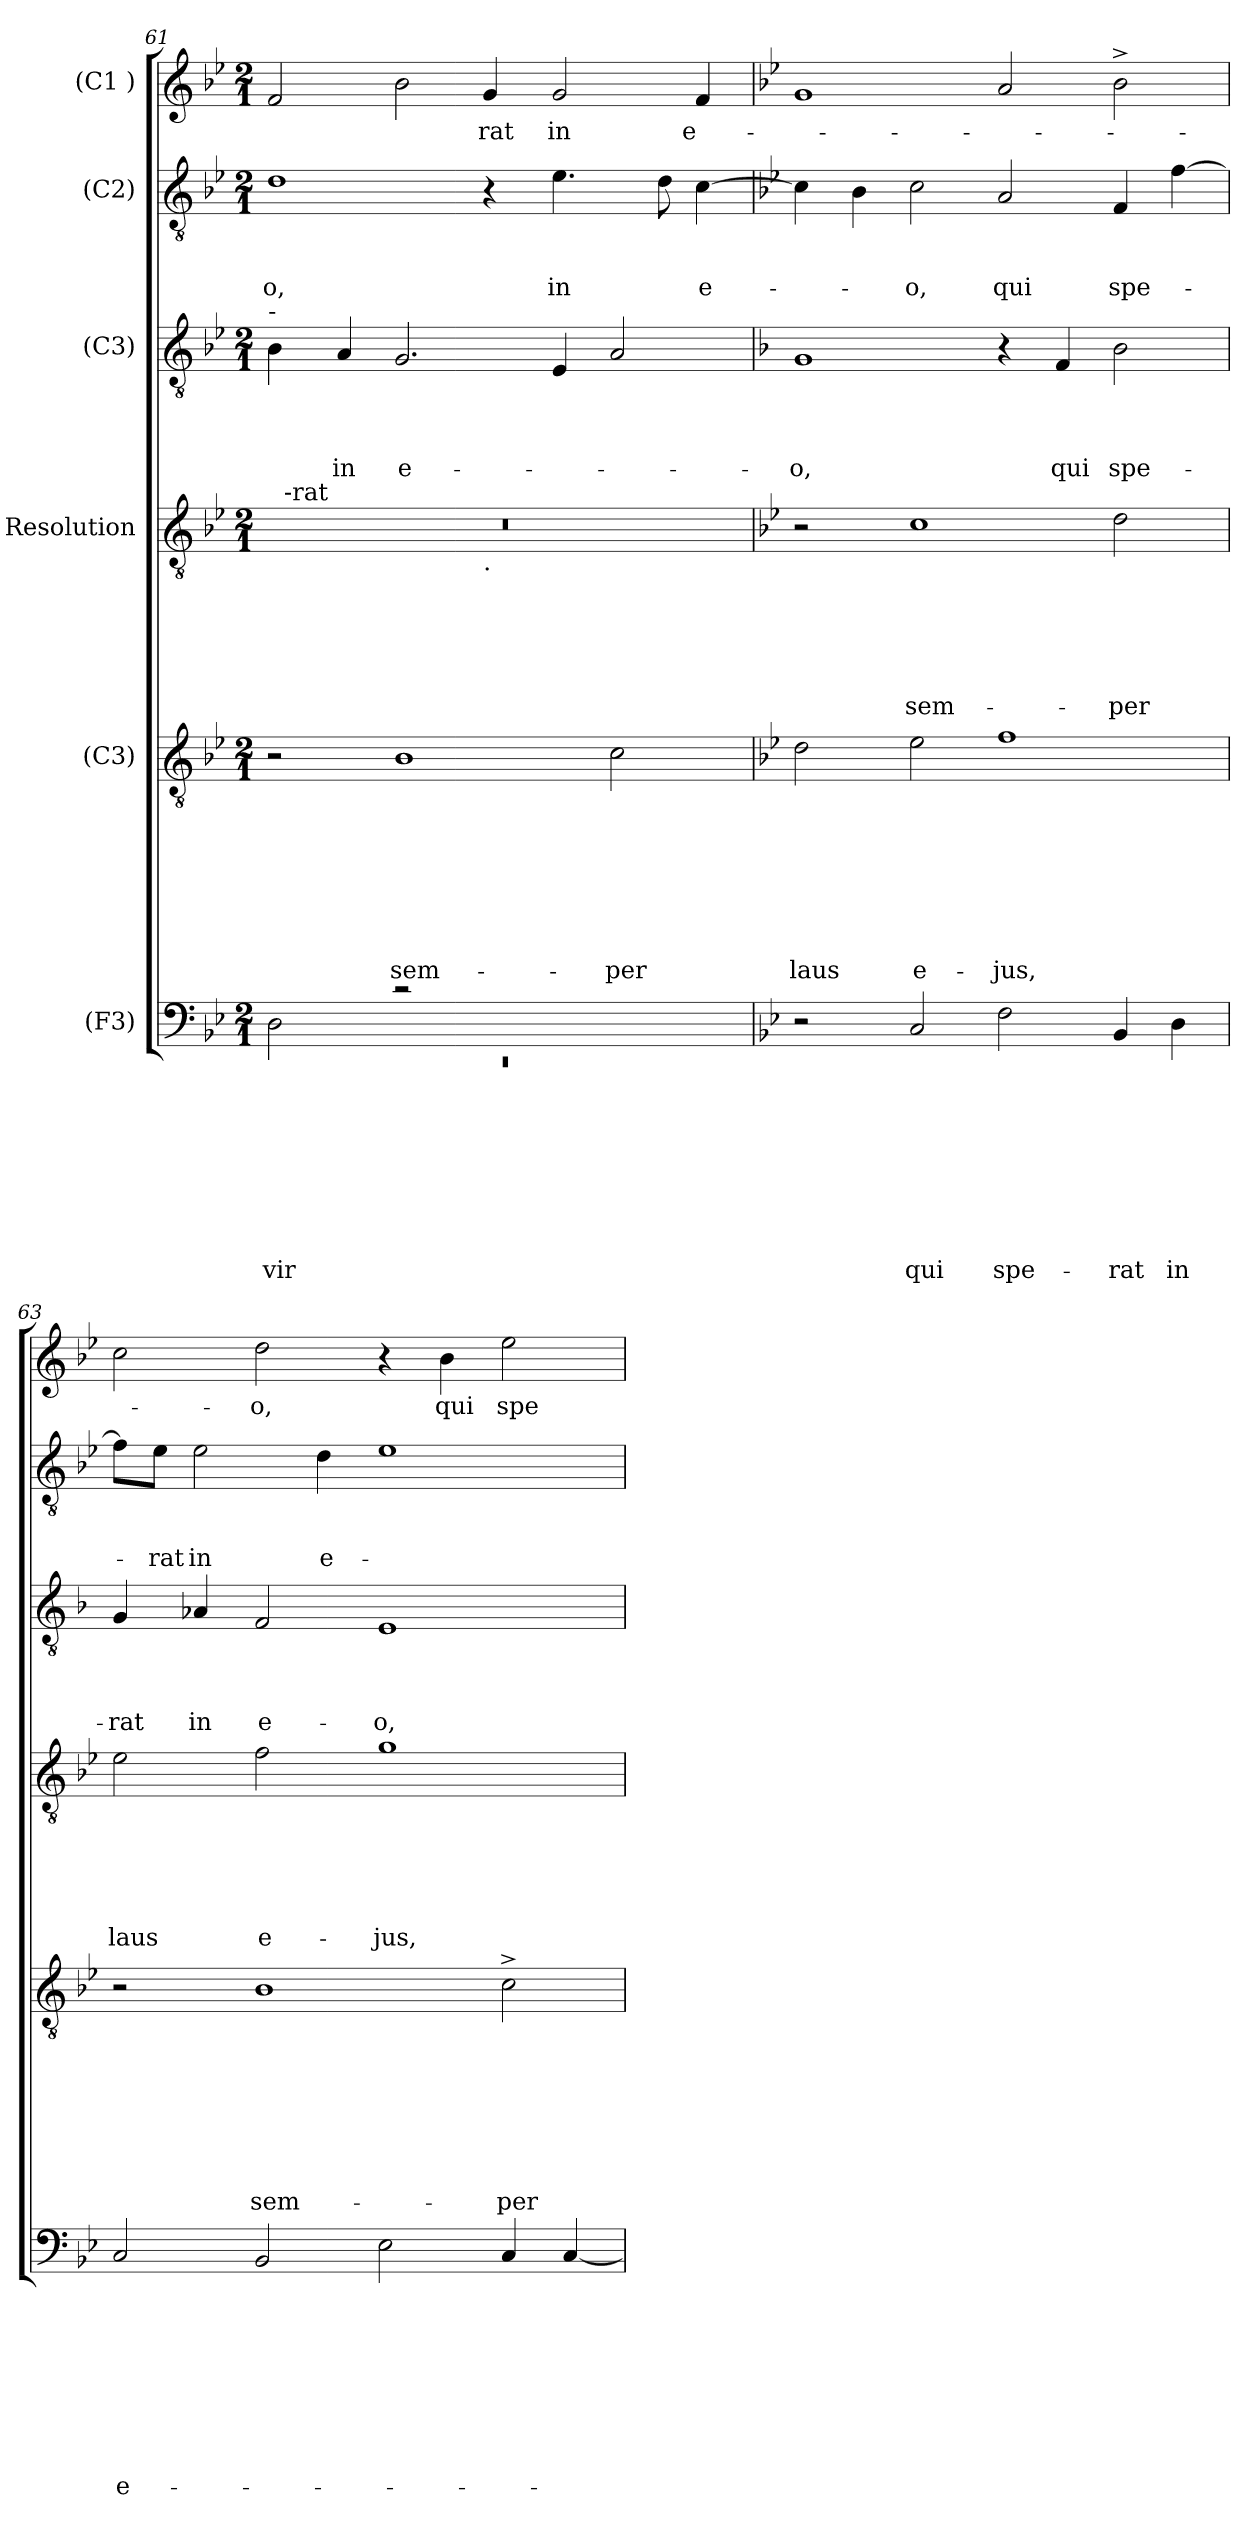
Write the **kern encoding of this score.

**kern	**text	**text	**text	**text	**text	**text	**text	**text	**text	**kern	**text	**text	**text	**text	**text	**text	**text	**text	**kern	**text	**text	**text	**text	**text	**text	**kern	**text	**text	**text	**text	**kern	**text	**text	**text	**kern	**text
*part6	*part6	*part6	*part6	*part6	*part6	*part6	*part6	*part6	*part6	*part5	*part5	*part5	*part5	*part5	*part5	*part5	*part5	*part5	*part4	*part4	*part4	*part4	*part4	*part4	*part4	*part3	*part3	*part3	*part3	*part3	*part2	*part2	*part2	*part2	*part1	*part1
*staff6	*staff6	*staff6	*staff6	*staff6	*staff6	*staff6	*staff6	*staff6	*staff6	*staff5	*staff5	*staff5	*staff5	*staff5	*staff5	*staff5	*staff5	*staff5	*staff4	*staff4	*staff4	*staff4	*staff4	*staff4	*staff4	*staff3	*staff3	*staff3	*staff3	*staff3	*staff2	*staff2	*staff2	*staff2	*staff1	*staff1
*I"(F3)	*	*	*	*	*	*	*	*	*	*I"(C3)	*	*	*	*	*	*	*	*	*I"Resolution	*	*	*	*	*	*	*I"(C3)	*	*	*	*	*I"(C2)	*	*	*	*I"(C1 )	*
!!LO:PB:g=z
*clefF4	*	*	*	*	*	*	*	*	*	*clefGv2	*	*	*	*	*	*	*	*	*clefGv2	*	*	*	*	*	*	*clefGv2	*	*	*	*	*clefGv2	*	*	*	*clefG2	*
*k[b-e-]	*	*	*	*	*	*	*	*	*	*k[b-e-]	*	*	*	*	*	*	*	*	*k[b-e-]	*	*	*	*	*	*	*k[b-e-]	*	*	*	*	*k[b-e-]	*	*	*	*k[b-e-]	*
*B-:	*	*	*	*	*	*	*	*	*	*B-:	*	*	*	*	*	*	*	*	*B-:	*	*	*	*	*	*	*B-:	*	*	*	*	*B-:	*	*	*	*B-:	*
*M2/1	*	*	*	*	*	*	*	*	*	*M2/1	*	*	*	*	*	*	*	*	*M2/1	*	*	*	*	*	*	*M2/1	*	*	*	*	*M2/1	*	*	*	*M2/1	*
=61	=61	=61	=61	=61	=61	=61	=61	=61	=61	=61	=61	=61	=61	=61	=61	=61	=61	=61	=61	=61	=61	=61	=61	=61	=61	=61	=61	=61	=61	=61	=61	=61	=61	=61	=61	=61
*^	*	*	*	*	*	*	*	*	*	*	*	*	*	*	*	*	*	*	*	*	*	*	*	*	*	*	*	*	*	*	*	*	*	*	*	*
!	!	!	!	!	!	!	!	!	!	!	!	!	!	!	!	!	!	!	!	!	!	!	!	!	!	!	!LO:TX:a:t=-	!	!	!	!	!	!	!	!	!	!
!	!LO:N:vis=1	!	!	!	!	!	!	!	!	!LO:LY:b	!	!	!	!	!	!	!	!	!	!	!	!	!	!	!	!	!	!	!	!	!	!	!	!	!LO:LY:b	!	!
*	*	*	*	*	*	*	*	*	*	*	*	*	*	*	*	*	*	*	*	*^	*	*	*	*	*	*	*	*	*	*	*	*	*	*	*	*	*
*	*	*	*	*	*	*	*	*	*	*	*	*	*	*	*	*	*	*	*	*	*^	*	*	*	*	*	*	*	*	*	*	*	*	*	*	*	*	*
2D\	0rEE	.	.	.	.	.	.	.	.	vir	2r	.	.	.	.	.	.	.	.	0r	32ryy	1ryy	.	.	.	.	.	.	4B-\	.	.	.	.	1d	.	.	-o,	2f/	.
!	!	!	!	!	!	!	!	!	!	!	!	!	!	!	!	!	!	!	!	!	!LO:TX:a:t=-rat	!	!	!	!	!	!	!	!	!	!	!	!	!	!	!	!	!	!
.	.	.	.	.	.	.	.	.	.	.	.	.	.	.	.	.	.	.	.	.	1ryy	.	.	.	.	.	.	.	.	.	.	.	.	.	.	.	.	.	.
!	!	!	!	!	!	!	!	!	!	!	!	!	!	!	!	!	!	!	!	!	!	!	!	!	!	!	!	!	!	!	!	!	!LO:LY:b	!	!	!	!	!	!
.	.	.	.	.	.	.	.	.	.	.	.	.	.	.	.	.	.	.	.	.	.	.	.	.	.	.	.	.	4A/	.	.	.	-in	.	.	.	.	.	.
!	!	!	!	!	!	!	!	!	!	!	!	!	!	!	!	!	!	!	!LO:LY:b	!	!	!	!	!	!	!	!	!	!	!	!	!	!LO:LY:b:rj	!	!	!	!	!	!
2rc	.	.	.	.	.	.	.	.	.	.	1B-	.	.	.	.	.	.	.	sem-	.	.	.	.	.	.	.	.	.	2.G/	.	.	.	e-	.	.	.	.	2b-\	.
!	!	!	!	!	!	!	!	!	!	!	!	!	!	!	!	!	!	!	!	!	!	!LO:TX:b:t=.	!	!	!	!	!	!	!	!	!	!	!	!	!	!	!	!	!
!	!	!	!	!	!	!	!	!	!	!	!	!	!	!	!	!	!	!	!	!	!	!	!	!	!	!	!	!	!	!	!	!	!	!	!	!	!	!	!LO:LY:b
1ryy	.	.	.	.	.	.	.	.	.	.	.	.	.	.	.	.	.	.	.	.	.	1ryy	.	.	.	.	.	.	.	.	.	.	.	4r	.	.	.	4g/	-rat
.	.	.	.	.	.	.	.	.	.	.	.	.	.	.	.	.	.	.	.	.	2ryy	.	.	.	.	.	.	.	.	.	.	.	.	.	.	.	.	.	.
!	!	!	!	!	!	!	!	!	!	!	!	!	!	!	!	!	!	!	!	!	!	!	!	!	!	!	!	!	!	!	!	!	!	!	!	!	!LO:LY:b	!	!LO:LY:b
.	.	.	.	.	.	.	.	.	.	.	.	.	.	.	.	.	.	.	.	.	.	.	.	.	.	.	.	.	4E-/	.	.	.	.	4.e-\	.	.	in	2g/	in
!	!	!	!	!	!	!	!	!	!	!	!	!	!	!	!	!	!	!	!LO:LY:b	!	!	!	!	!	!	!	!	!	!	!	!	!	!	!	!	!	!	!	!
.	.	.	.	.	.	.	.	.	.	.	2c\	.	.	.	.	.	.	.	-per	.	.	.	.	.	.	.	.	.	2A/	.	.	.	.	.	.	.	.	.	.
.	.	.	.	.	.	.	.	.	.	.	.	.	.	.	.	.	.	.	.	.	4...ryy	.	.	.	.	.	.	.	.	.	.	.	.	.	.	.	.	.	.
.	.	.	.	.	.	.	.	.	.	.	.	.	.	.	.	.	.	.	.	.	.	.	.	.	.	.	.	.	.	.	.	.	.	8d\	.	.	.	.	.
!	!	!	!	!	!	!	!	!	!	!	!	!	!	!	!	!	!	!	!	!	!	!	!	!	!	!	!	!	!	!	!	!	!	!	!	!	!LO:LY:b	!	!LO:LY:b
.	.	.	.	.	.	.	.	.	.	.	.	.	.	.	.	.	.	.	.	.	.	.	.	.	.	.	.	.	.	.	.	.	.	[>4c\	.	.	e-	4f/	e-
*v	*v	*	*	*	*	*	*	*	*	*	*	*	*	*	*	*	*	*	*	*v	*v	*v	*	*	*	*	*	*	*	*	*	*	*	*	*	*	*	*	*
=62	=62	=62	=62	=62	=62	=62	=62	=62	=62	=62	=62	=62	=62	=62	=62	=62	=62	=62	=62	=62	=62	=62	=62	=62	=62	=62	=62	=62	=62	=62	=62	=62	=62	=62	=62	=62
*	*	*	*	*	*	*	*	*	*	*	*	*	*	*	*	*	*	*	*	*	*	*	*	*	*	*k[b-]	*	*	*	*	*	*	*	*	*	*
*	*	*	*	*	*	*	*	*	*	*	*	*	*	*	*	*	*	*	*	*	*	*	*	*	*	*F:	*	*	*	*	*	*	*	*	*	*
*	*	*	*	*	*	*	*	*	*	*	*	*	*	*	*	*	*	*	*^	*	*	*	*	*	*	*	*	*	*	*	*	*	*	*	*	*
*	*	*	*	*	*	*	*	*	*	*	*	*	*	*	*	*	*	*	*	*^	*	*	*	*	*	*	*	*	*	*	*	*	*	*	*	*	*
!	!	!	!	!	!	!	!	!	!	!	!	!	!	!	!	!	!	!LO:LY:b	!	!	!	!	!	!	!	!	!	!	!	!	!	!LO:LY:b	!	!	!	!	!	!
*	*	*	*	*	*	*	*	*	*	*	*	*	*	*	*	*	*	*	*v	*v	*v	*	*	*	*	*	*	*	*	*	*	*	*	*	*	*	*	*
2r	.	.	.	.	.	.	.	.	.	2d\	.	.	.	.	.	.	.	laus	2r	.	.	.	.	.	.	1G	.	.	.	-o,	4c\]	.	.	.	1g	.
.	.	.	.	.	.	.	.	.	.	.	.	.	.	.	.	.	.	.	.	.	.	.	.	.	.	.	.	.	.	.	4B-\	.	.	.	.	.
!	!	!	!	!	!	!	!	!	!LO:LY:b	!	!	!	!	!	!	!	!	!LO:LY:b	!	!	!	!	!	!	!LO:LY:b	!	!	!	!	!	!	!	!	!LO:LY:b	!	!
2C/	.	.	.	.	.	.	.	.	qui	2e-\	.	.	.	.	.	.	.	e-	1c	.	.	.	.	.	sem-	.	.	.	.	.	2c\	.	.	-o,	.	.
!	!	!	!	!	!	!	!	!	!LO:LY:b	!	!	!	!	!	!	!	!	!LO:LY:b	!	!	!	!	!	!	!	!	!	!	!	!	!	!	!	!LO:LY:b	!	!
2F\	.	.	.	.	.	.	.	.	spe-	1f	.	.	.	.	.	.	.	-jus,	.	.	.	.	.	.	.	4r	.	.	.	.	2A/	.	.	qui	2a/	.
!	!	!	!	!	!	!	!	!	!	!	!	!	!	!	!	!	!	!	!	!	!	!	!	!	!	!	!	!	!	!LO:LY:b	!	!	!	!	!	!
.	.	.	.	.	.	.	.	.	.	.	.	.	.	.	.	.	.	.	.	.	.	.	.	.	.	4F/	.	.	.	qui	.	.	.	.	.	.
!	!	!	!	!	!	!	!	!	!LO:LY:b	!	!	!	!	!	!	!	!	!	!	!	!	!	!	!	!LO:LY:b	!	!	!	!	!LO:LY:b	!	!	!	!LO:LY:b	!	!
4BB-/	.	.	.	.	.	.	.	.	-rat	.	.	.	.	.	.	.	.	.	2d\	.	.	.	.	.	-per	2B-\	.	.	.	spe-	4F/	.	.	spe-	2b-^>\	.
!	!	!	!	!	!	!	!	!	!LO:LY:b	!	!	!	!	!	!	!	!	!	!	!	!	!	!	!	!	!	!	!	!	!	!	!	!	!	!	!
4D\	.	.	.	.	.	.	.	.	in	.	.	.	.	.	.	.	.	.	.	.	.	.	.	.	.	.	.	.	.	.	[>4f\	.	.	.	.	.
=63	=63	=63	=63	=63	=63	=63	=63	=63	=63	=63	=63	=63	=63	=63	=63	=63	=63	=63	=63	=63	=63	=63	=63	=63	=63	=63	=63	=63	=63	=63	=63	=63	=63	=63	=63	=63
!	!	!	!	!	!	!	!	!	!LO:LY:b:rj	!	!	!	!	!	!	!	!	!	!	!	!	!	!	!	!LO:LY:b	!	!	!	!	!LO:LY:b	!	!	!	!	!	!
2C/	.	.	.	.	.	.	.	.	e-	2r	.	.	.	.	.	.	.	.	2e-\	.	.	.	.	.	laus	4G/	.	.	.	-rat	8f\L]	.	.	.	2cc\	.
!	!	!	!	!	!	!	!	!	!	!	!	!	!	!	!	!	!	!	!	!	!	!	!	!	!	!	!	!	!	!	!	!	!	!LO:LY:b	!	!
.	.	.	.	.	.	.	.	.	.	.	.	.	.	.	.	.	.	.	.	.	.	.	.	.	.	.	.	.	.	.	8e-\J	.	.	-rat	.	.
!	!	!	!	!	!	!	!	!	!	!	!	!	!	!	!	!	!	!	!	!	!	!	!	!	!	!	!	!	!	!LO:LY:b	!	!	!	!LO:LY:b	!	!
.	.	.	.	.	.	.	.	.	.	.	.	.	.	.	.	.	.	.	.	.	.	.	.	.	.	4A-/	.	.	.	in	2e-\	.	.	in	.	.
!	!	!	!	!	!	!	!	!	!	!	!	!	!	!	!	!	!	!LO:LY:b	!	!	!	!	!	!	!LO:LY:b	!	!	!	!	!LO:LY:b	!	!	!	!	!	!LO:LY:b
2BB-/	.	.	.	.	.	.	.	.	.	1B-	.	.	.	.	.	.	.	sem-	2f\	.	.	.	.	.	e-	2F/	.	.	.	e-	.	.	.	.	2dd\	-o,
!	!	!	!	!	!	!	!	!	!	!	!	!	!	!	!	!	!	!	!	!	!	!	!	!	!	!	!	!	!	!	!	!	!	!LO:LY:b	!	!
.	.	.	.	.	.	.	.	.	.	.	.	.	.	.	.	.	.	.	.	.	.	.	.	.	.	.	.	.	.	.	4d\	.	.	e-	.	.
!	!	!	!	!	!	!	!	!	!	!	!	!	!	!	!	!	!	!	!	!	!	!	!	!	!LO:LY:b	!	!	!	!	!LO:LY:b	!	!	!	!	!	!
2E-\	.	.	.	.	.	.	.	.	.	.	.	.	.	.	.	.	.	.	1g	.	.	.	.	.	-jus,	1E	.	.	.	-o,	1e-	.	.	.	4r	.
!	!	!	!	!	!	!	!	!	!	!	!	!	!	!	!	!	!	!	!	!	!	!	!	!	!	!	!	!	!	!	!	!	!	!	!	!LO:LY:b
.	.	.	.	.	.	.	.	.	.	.	.	.	.	.	.	.	.	.	.	.	.	.	.	.	.	.	.	.	.	.	.	.	.	.	4b-\	qui
!	!	!	!	!	!	!	!	!	!	!	!	!	!	!	!	!	!	!LO:LY:b	!	!	!	!	!	!	!	!	!	!	!	!	!	!	!	!	!	!LO:LY:b
4C/	.	.	.	.	.	.	.	.	.	2c^>\	.	.	.	.	.	.	.	-per	.	.	.	.	.	.	.	.	.	.	.	.	.	.	.	.	2ee-\	spe-
[<4C/	.	.	.	.	.	.	.	.	.	.	.	.	.	.	.	.	.	.	.	.	.	.	.	.	.	.	.	.	.	.	.	.	.	.	.	.
=	=	=	=	=	=	=	=	=	=	=	=	=	=	=	=	=	=	=	=	=	=	=	=	=	=	=	=	=	=	=	=	=	=	=	=	=
*-	*-	*-	*-	*-	*-	*-	*-	*-	*-	*-	*-	*-	*-	*-	*-	*-	*-	*-	*-	*-	*-	*-	*-	*-	*-	*-	*-	*-	*-	*-	*-	*-	*-	*-	*-	*-
